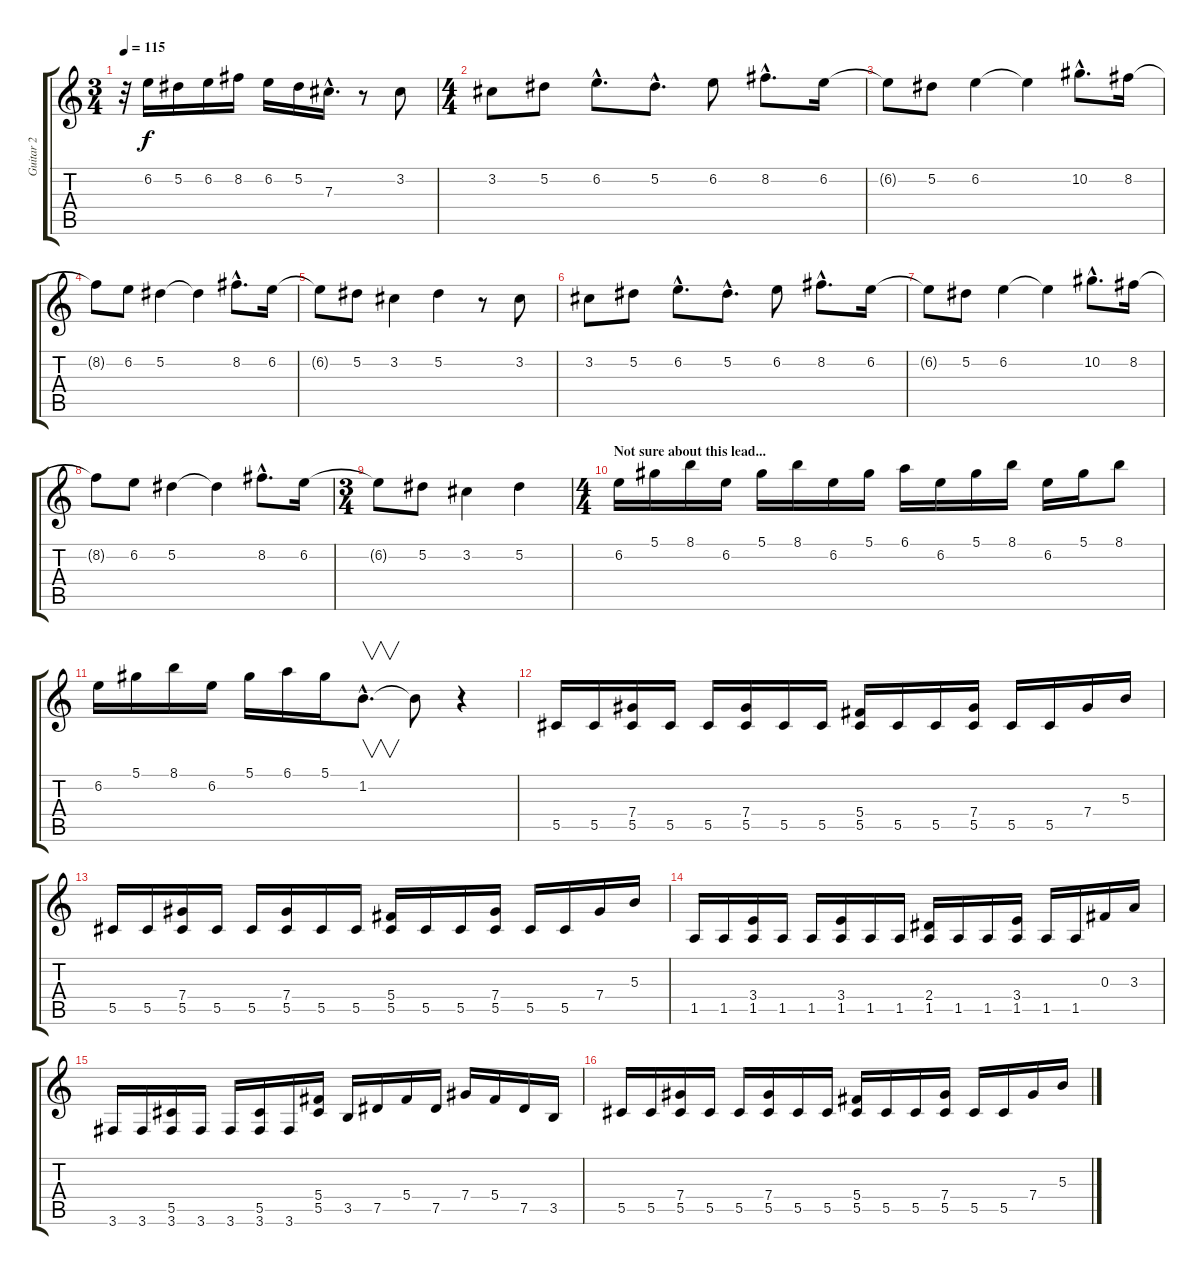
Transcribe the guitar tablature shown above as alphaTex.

\track ("Guitar 2" "Guitar 2") {instrument distortionguitar}
\staff {score tabs}
\tuning (Eb4 Bb3 Gb3 Db3 Ab2 Eb2) {hide}
\ts (3 4)
\tempo 115
\clef g2
\ks c
r.32{dy f instrument distortionguitar} 6.2.16 5.2.16 6.2.16 8.2.16 6.2.16 5.2.16 7.3{hac}.16{d} r.8 3.2.8 |
\ts (4 4)
3.2.8 5.2.8 6.2{hac}.8{d} 5.2{hac}.8{d} 6.2.8 8.2{hac}.8{d} 6.2.16 |
6.2{t}.8 5.2.8 6.2.4 6.2{t}.4 10.2{hac}.8{d} 8.2.16 |
8.2{t}.8 6.2.8 5.2.4 5.2{t}.4 8.2{hac}.8{d} 6.2.16 |
6.2{t}.8 5.2.8 3.2.4 5.2.4 r.8 3.2.8 |
3.2.8 5.2.8 6.2{hac}.8{d} 5.2{hac}.8{d} 6.2.8 8.2{hac}.8{d} 6.2.16 |
6.2{t}.8 5.2.8 6.2.4 6.2{t}.4 10.2{hac}.8{d} 8.2.16 |
8.2{t}.8 6.2.8 5.2.4 5.2{t}.4 8.2{hac}.8{d} 6.2.16 |
\ts (3 4)
6.2{t}.8 5.2.8 3.2.4 5.2.4 |
\ts (4 4)
\section ("" "Not sure about this lead...")
6.2.16 5.1.16 8.1.16 6.2.16 5.1.16 8.1.16 6.2.16 5.1.16 6.1.16 6.2.16 5.1.16 8.1.16 6.2.16 5.1.16 8.1.8 |
6.2.16 5.1.16 8.1.16 6.2.16 5.1.16 6.1.16 5.1.16 1.2{hac}.8{v d} 1.2{t}.8 r.4 |
5.5.16 5.5.16 (7.4 5.5).16 5.5.16 5.5.16 (7.4 5.5).16 5.5.16 5.5.16 (5.4 5.5).16 5.5.16 5.5.16 (7.4 5.5).16 5.5.16 5.5.16 7.4.16 5.3.16 |
5.5.16 5.5.16 (7.4 5.5).16 5.5.16 5.5.16 (7.4 5.5).16 5.5.16 5.5.16 (5.4 5.5).16 5.5.16 5.5.16 (7.4 5.5).16 5.5.16 5.5.16 7.4.16 5.3.16 |
1.5.16 1.5.16 (3.4 1.5).16 1.5.16 1.5.16 (3.4 1.5).16 1.5.16 1.5.16 (2.4 1.5).16 1.5.16 1.5.16 (3.4 1.5).16 1.5.16 1.5.16 0.3.16 3.3.16 |
3.6.16 3.6.16 (5.5 3.6).16 3.6.16 3.6.16 (5.5 3.6).16 3.6.16 (5.4 5.5).16 3.5.16 7.5.16 5.4.16 7.5.16 7.4.16 5.4.16 7.5.16 3.5.16 |
5.5.16 5.5.16 (7.4 5.5).16 5.5.16 5.5.16 (7.4 5.5).16 5.5.16 5.5.16 (5.4 5.5).16 5.5.16 5.5.16 (7.4 5.5).16 5.5.16 5.5.16 7.4.16 5.3.16
